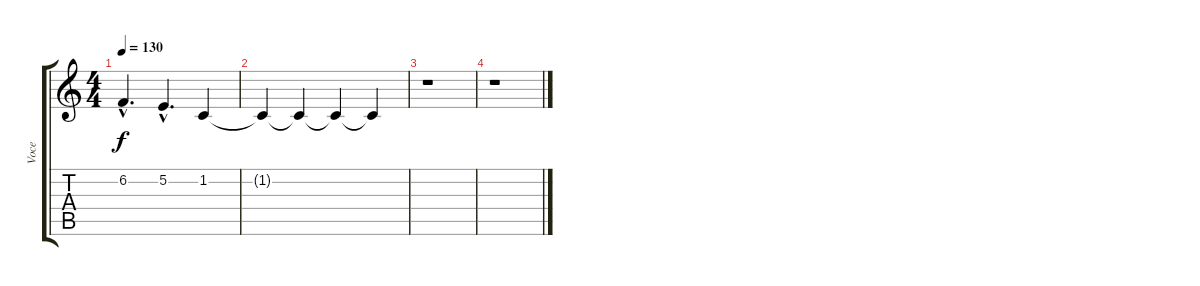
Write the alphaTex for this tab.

\track ("Voce" "Voce") {instrument lead3calliope}
\staff {score tabs}
\tuning (E4 B3 G3 D3 A2 E2) {hide}
\ts (4 4)
\tempo 130
\clef g2
\ks c
6.2{hac}.4{d dy f} 5.2{hac}.4{d} 1.2.4 |
1.2{t}.4 1.2{t}.4 1.2{t}.4 1.2{t}.4 |
r.1 |
r.1
